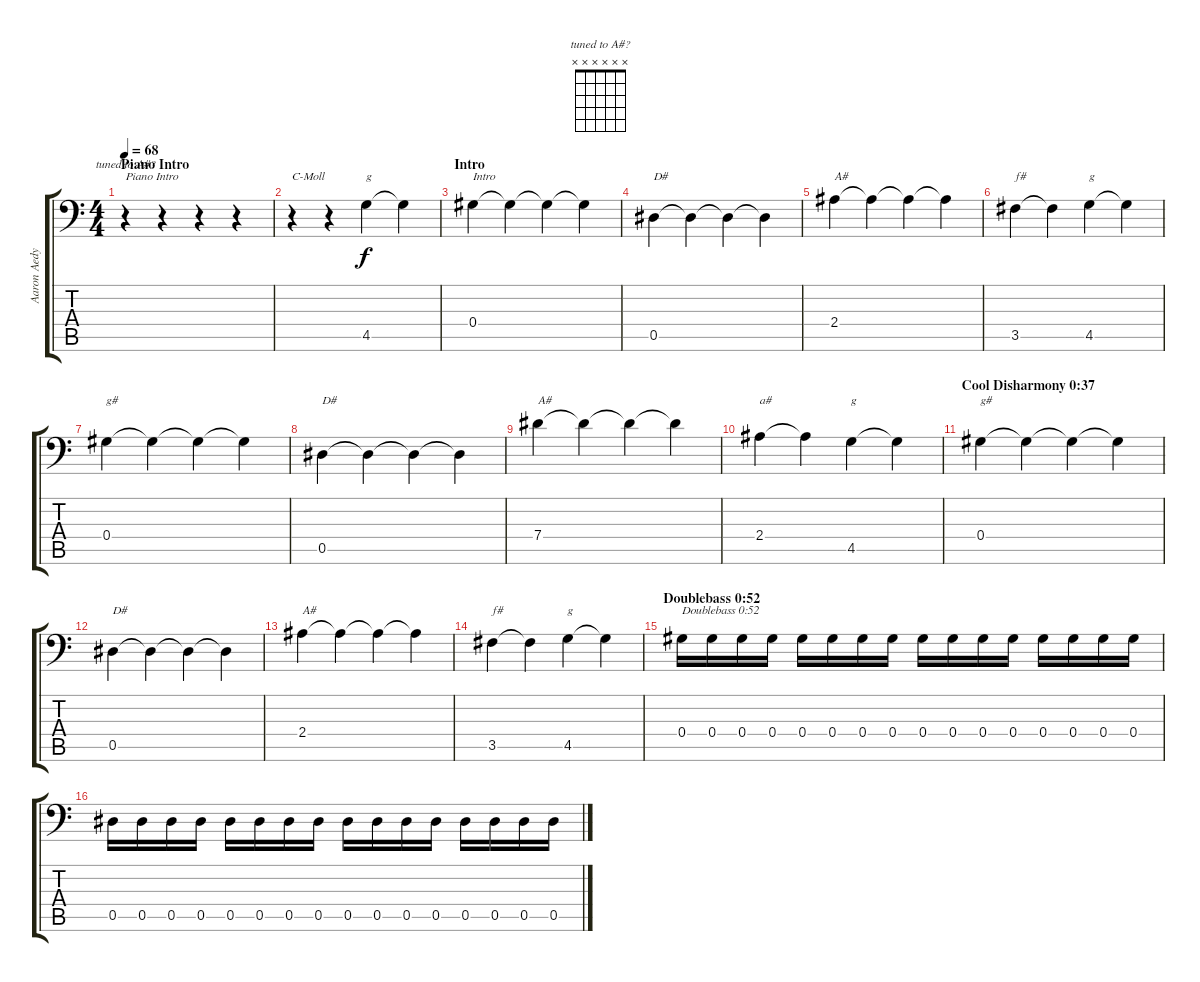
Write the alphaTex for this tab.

\track ("Aaron Aedy Harmony/Double" "Aaron Aedy") {instrument distortionguitar}
\staff {score tabs}
\tuning (Bb3 F3 Db3 Ab2 Eb2 Bb1) {hide}
\chord ("tuned to A#?" x x x x x x)
\ts (4 4)
\section ("" "Piano Intro")
\tempo 68
\clef f4
\ks c
r.4{ch "tuned to A#?" txt "Piano Intro" dy f instrument distortionguitar} r.4 r.4 r.4 |
r.4{txt "C-Moll"} r.4 4.5.4{txt "g"} 4.5{t}.4 |
\section ("" "Intro")
0.4.4{txt "Intro"} 0.4{t}.4 0.4{t}.4 0.4{t}.4 |
0.5.4{txt "D#"} 0.5{t}.4 0.5{t}.4 0.5{t}.4 |
2.4.4{txt "A#"} 2.4{t}.4 2.4{t}.4 2.4{t}.4 |
3.5.4{txt "f#"} 3.5{t}.4 4.5.4{txt "g"} 4.5{t}.4 |
0.4.4{txt "g#"} 0.4{t}.4 0.4{t}.4 0.4{t}.4 |
0.5.4{txt "D#"} 0.5{t}.4 0.5{t}.4 0.5{t}.4 |
7.4.4{txt "A#"} 7.4{t}.4 7.4{t}.4 7.4{t}.4 |
2.4.4{txt "a#"} 2.4{t}.4 4.5.4{txt "g"} 4.5{t}.4 |
\section ("" "Cool Disharmony 0:37")
0.4.4{txt "g#"} 0.4{t}.4 0.4{t}.4 0.4{t}.4 |
0.5.4{txt "D#"} 0.5{t}.4 0.5{t}.4 0.5{t}.4 |
2.4.4{txt "A#"} 2.4{t}.4 2.4{t}.4 2.4{t}.4 |
3.5.4{txt "f#"} 3.5{t}.4 4.5.4{txt "g"} 4.5{t}.4 |
\section ("" "Doublebass 0:52")
0.4.16{txt "Doublebass 0:52"} 0.4.16 0.4.16 0.4.16 0.4.16 0.4.16 0.4.16 0.4.16 0.4.16 0.4.16 0.4.16 0.4.16 0.4.16 0.4.16 0.4.16 0.4.16 |
0.5.16 0.5.16 0.5.16 0.5.16 0.5.16 0.5.16 0.5.16 0.5.16 0.5.16 0.5.16 0.5.16 0.5.16 0.5.16 0.5.16 0.5.16 0.5.16
